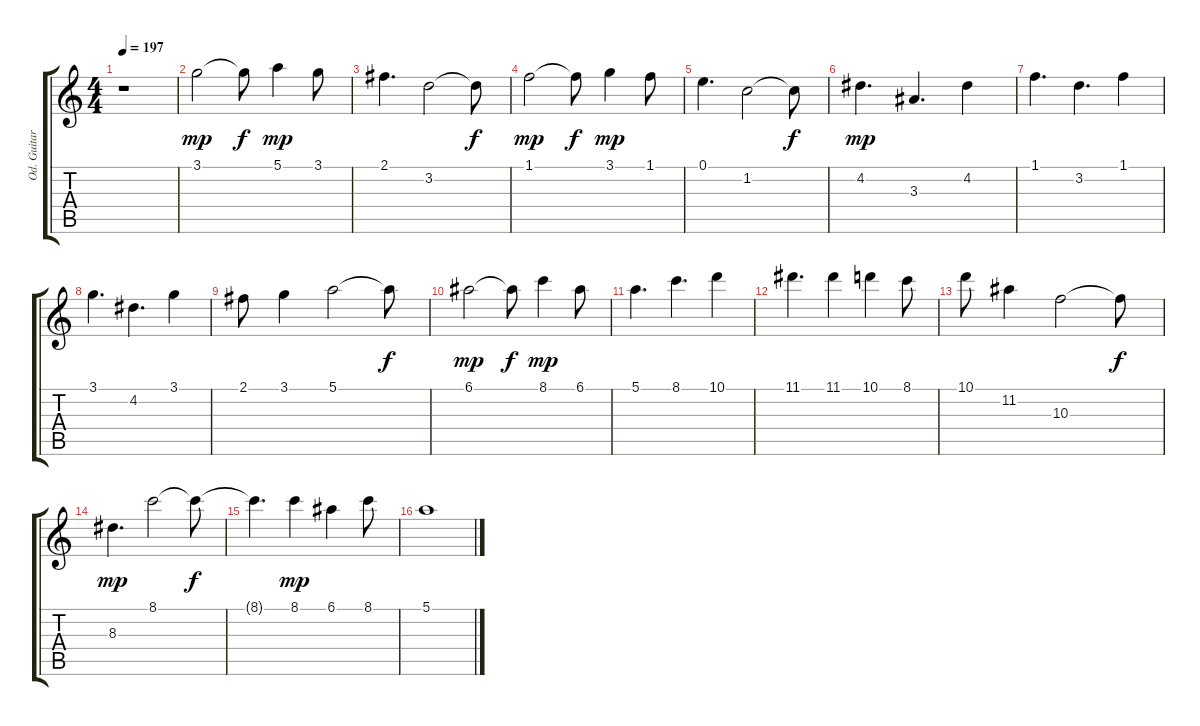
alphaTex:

\track ("Od. Guitar 1" "Od. Guitar") {instrument overdrivenguitar}
\staff {score tabs}
\tuning (E4 B3 G3 D3 A2 E2) {hide}
\ts (4 4)
\tempo 197
\clef g2
\ks c
r.1{dy mp} |
3.1.2 3.1{t}.8{dy f} 5.1.4{dy mp} 3.1.8 |
2.1.4{d} 3.2.2 3.2{t}.8{dy f} |
1.1.2{dy mp} 1.1{t}.8{dy f} 3.1.4{dy mp} 1.1.8 |
0.1.4{d} 1.2.2 1.2{t}.8{dy f} |
4.2.4{d dy mp} 3.3.4{d} 4.2.4 |
1.1.4{d} 3.2.4{d} 1.1.4 |
3.1.4{d} 4.2.4{d} 3.1.4 |
2.1.8 3.1.4 5.1.2 5.1{t}.8{dy f} |
6.1.2{dy mp} 6.1{t}.8{dy f} 8.1.4{dy mp} 6.1.8 |
5.1.4{d} 8.1.4{d} 10.1.4 |
11.1.4{d} 11.1.4 10.1.4 8.1.8 |
10.1.8 11.2.4 10.3.2 10.3{t}.8{dy f} |
8.3.4{d dy mp} 8.1.2 8.1{t}.8{dy f} |
8.1{t}.4{d} 8.1.4{dy mp} 6.1.4 8.1.8 |
5.1.1
